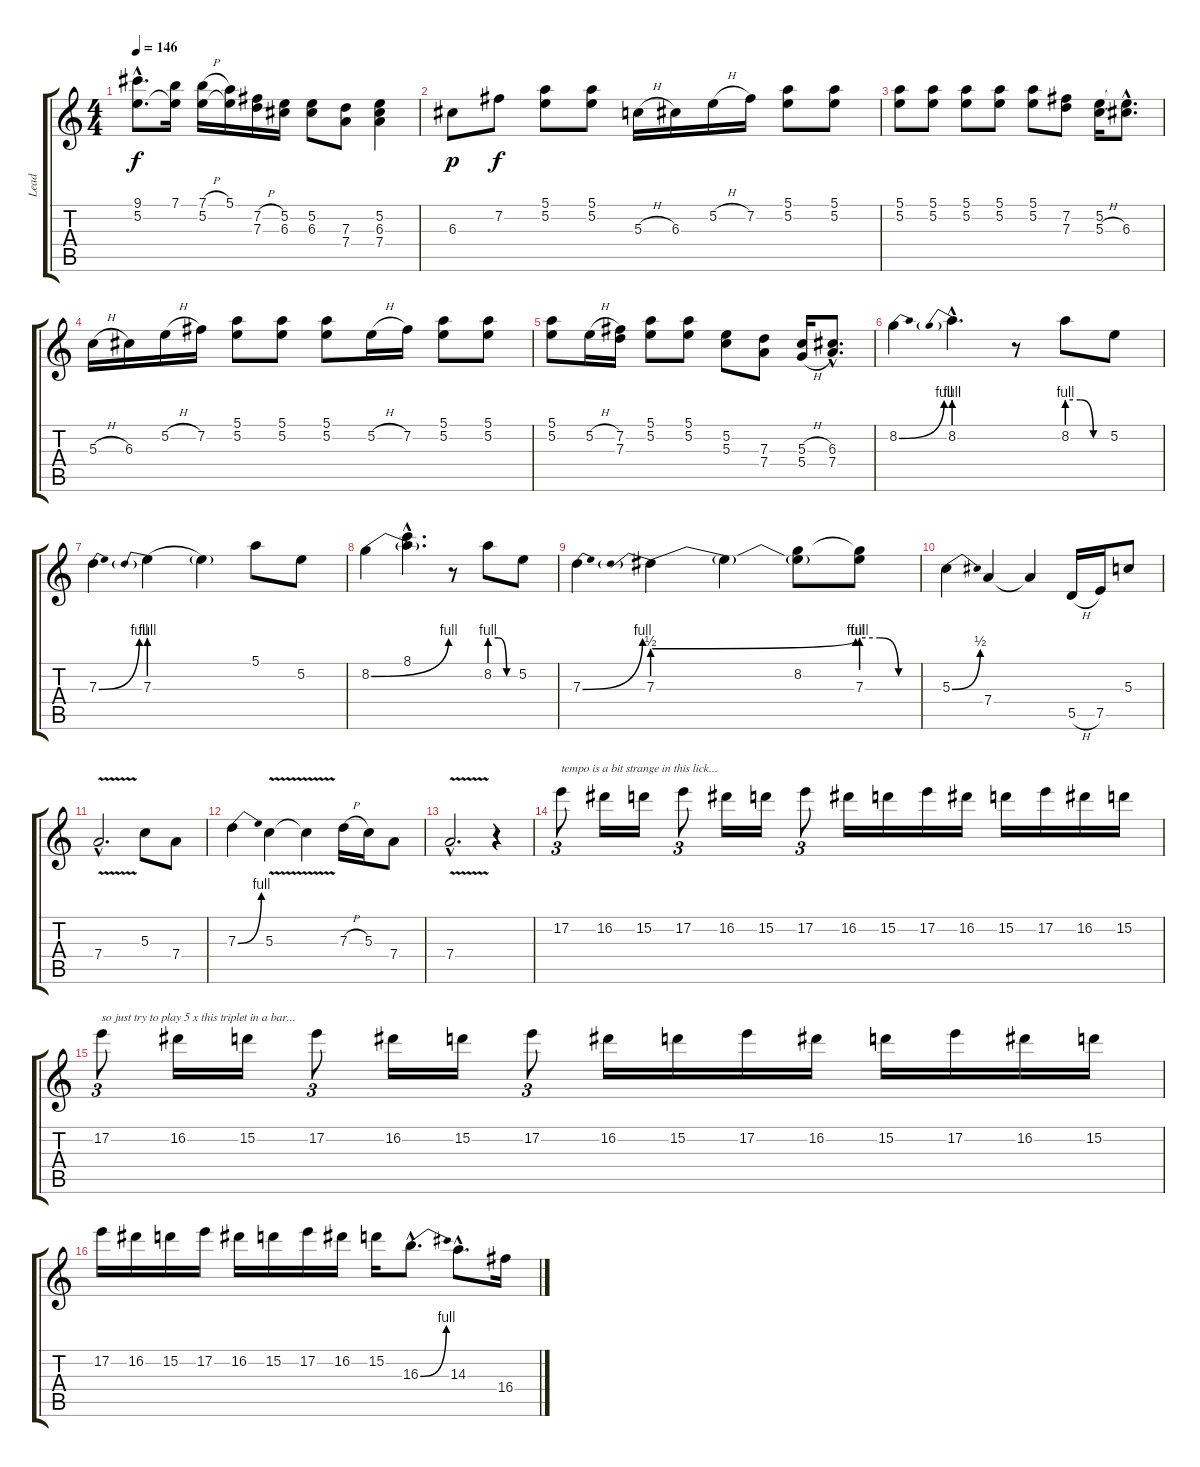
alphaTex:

\track ("Lead" "Lead") {instrument overdrivenguitar}
\staff {score tabs}
\tuning (E4 B3 G3 D3 A2 E2) {hide}
\ts (4 4)
\tempo 146
\clef g2
\ks c
(9.1{hac} 5.2{hac}).8{d dy f} (7.1 5.2{t}).16 (7.1{h} 5.2).16 (5.1 5.2{t}).16 (7.2{h} 7.3{h}).16 (5.2 6.3).16 (5.2 6.3).8 (7.3 7.4).8 (5.2 6.3 7.4).4 |
6.3.8{dy p} 7.2.8{dy f} (5.1 5.2).8 (5.1 5.2).8 5.3{h}.16 6.3.16 5.2{h}.16 7.2.16 (5.1 5.2).8 (5.1 5.2).8 |
(5.1 5.2).8 (5.1 5.2).8 (5.1 5.2).8 (5.1 5.2).8 (5.1 5.2).8 (7.2 7.3).8 (5.2 5.3{h}).16 (5.2{hac t} 6.3{hac}).8{d} |
5.3{h}.16 6.3.16 5.2{h}.16 7.2.16 (5.1 5.2).8 (5.1 5.2).8 (5.1 5.2).8 5.2{h}.16 7.2.16 (5.1 5.2).8 (5.1 5.2).8 |
(5.1 5.2).8 5.2{h}.16 (7.2 7.3).16 (5.1 5.2).8 (5.1 5.2).8 (5.2 5.3).8 (7.3 7.4).8 (5.3{h} 5.4{h}).16 (6.3{hac} 7.4{hac}).8{d} |
8.2{be (bend 0 0 60 4)}.4 8.2{be (prebend 0 4 60 4) hac}.4{d} r.8 8.2{be (custom 0 4 20 4 40 0 60 0)}.8 5.2.8 |
7.3{be (bend 0 0 60 4)}.4 7.3{be (prebend 0 4 60 4)}.4 7.3{t}.4 5.1.8 5.2.8 |
8.2{be (bend 0 0 60 4)}.4 (8.1{hac} 8.2{hac t}).4{d} r.8 8.2{be (custom 0 4 20 4 40 0 60 0)}.8 5.2.8 |
7.3{be (bend 0 0 60 4)}.4 7.3{be (prebendbend 0 2 60 4)}.4 7.3{t}.4 (8.2 7.3{t}).8 (8.2{t} 7.3{be (custom 0 4 20 4 40 0 60 0)}).8 |
5.3{be (bend 0 0 60 2)}.4 7.4.4 7.4{t}.4 5.5{h}.16 7.5.16 5.3.8 |
7.4{v hac}.2{d} 5.3.8 7.4.8 |
7.3{be (bend 0 0 60 4)}.4 5.3{v}.4 5.3{t}.4 7.3{h}.16 5.3.16 7.4.8 |
7.4{v hac}.2{d} r.4 |
17.2.8{tu (3 2) txt "tempo is a bit strange in this lick..."} 16.2.16 15.2.16 17.2.8{tu (3 2)} 16.2.16 15.2.16 17.2.8{tu (3 2)} 16.2.16 15.2.16 17.2.16 16.2.16 15.2.16 17.2.16 16.2.16 15.2.16 |
17.2.8{tu (3 2) txt "so just try to play 5 x this triplet in a bar..."} 16.2.16 15.2.16 17.2.8{tu (3 2)} 16.2.16 15.2.16 17.2.8{tu (3 2)} 16.2.16 15.2.16 17.2.16 16.2.16 15.2.16 17.2.16 16.2.16 15.2.16 |
17.2.16 16.2.16 15.2.16 17.2.16 16.2.16 15.2.16 17.2.16 16.2.16 15.2.16 16.3{be (bend 0 0 60 4) hac}.8{d} 14.3{hac}.8{d} 16.4.16
